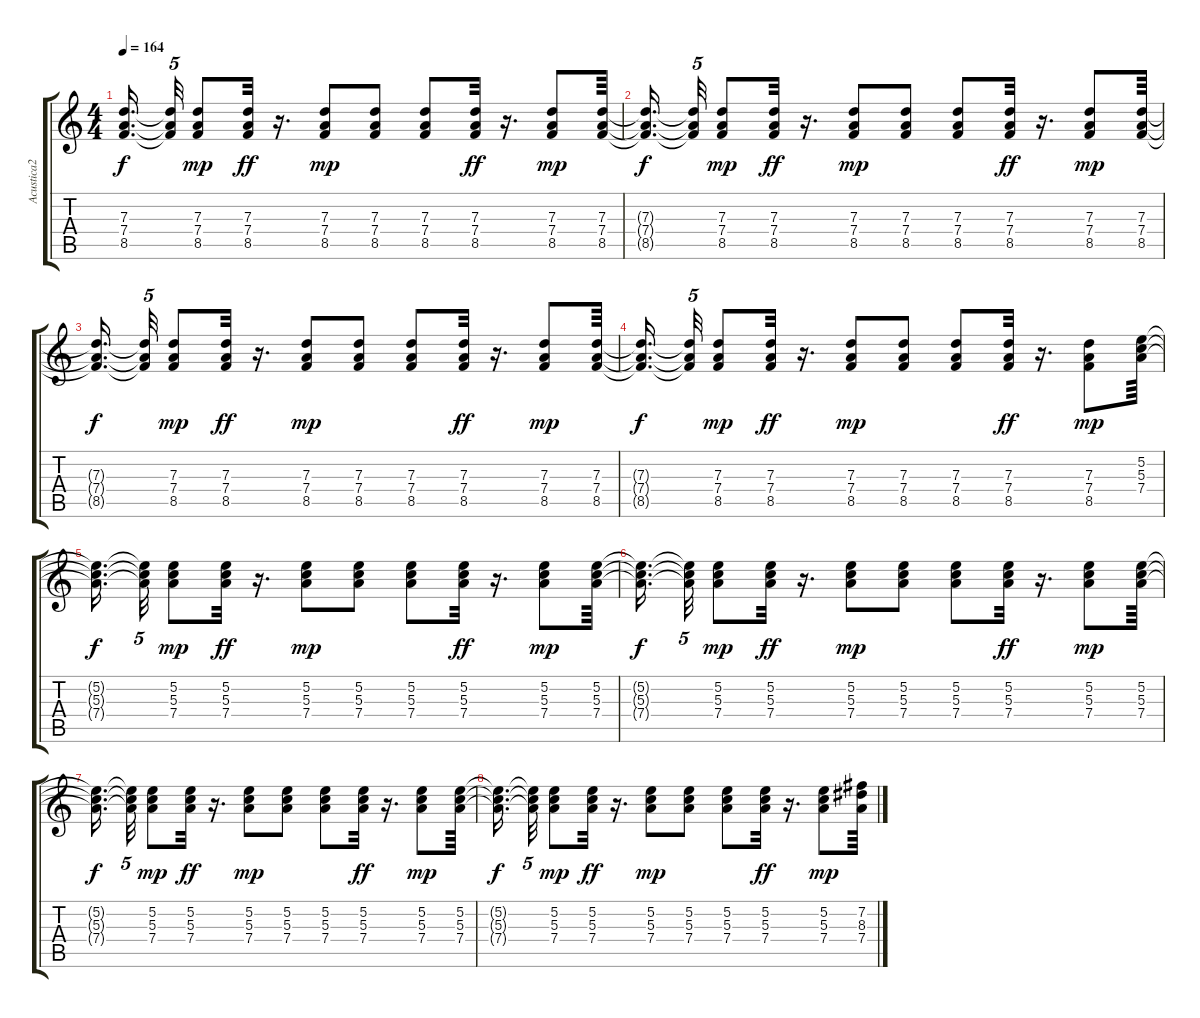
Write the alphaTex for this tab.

\track ("Acustica2" "Acustica2") {instrument acousticguitarsteel}
\staff {score tabs}
\tuning (E4 B3 G3 D3 A2 E2) {hide}
\ts (4 4)
\tempo 164
\clef g2
\ks c
(7.3{t} 7.4{t} 8.5{t}).16{d dy f beam splitsecondary} (7.3{t} 7.4{t} 8.5{t}).32{tu (5 4)} (7.3 7.4 8.5).8{dy mp} (7.3 7.4 8.5).32{dy ff} r.16{d} (7.3 7.4 8.5).8{dy mp} (7.3 7.4 8.5).8 (7.3 7.4 8.5).8 (7.3 7.4 8.5).32{dy ff} r.16{d} (7.3 7.4 8.5).8{dy mp} (7.3 7.4 8.5).64 |
(7.3{t} 7.4{t} 8.5{t}).16{d dy f beam splitsecondary} (7.3{t} 7.4{t} 8.5{t}).32{tu (5 4)} (7.3 7.4 8.5).8{dy mp} (7.3 7.4 8.5).32{dy ff} r.16{d} (7.3 7.4 8.5).8{dy mp} (7.3 7.4 8.5).8 (7.3 7.4 8.5).8 (7.3 7.4 8.5).32{dy ff} r.16{d} (7.3 7.4 8.5).8{dy mp} (7.3 7.4 8.5).64 |
(7.3{t} 7.4{t} 8.5{t}).16{d dy f beam splitsecondary} (7.3{t} 7.4{t} 8.5{t}).32{tu (5 4)} (7.3 7.4 8.5).8{dy mp} (7.3 7.4 8.5).32{dy ff} r.16{d} (7.3 7.4 8.5).8{dy mp} (7.3 7.4 8.5).8 (7.3 7.4 8.5).8 (7.3 7.4 8.5).32{dy ff} r.16{d} (7.3 7.4 8.5).8{dy mp} (7.3 7.4 8.5).64 |
(7.3{t} 7.4{t} 8.5{t}).16{d dy f beam splitsecondary} (7.3{t} 7.4{t} 8.5{t}).32{tu (5 4)} (7.3 7.4 8.5).8{dy mp} (7.3 7.4 8.5).32{dy ff} r.16{d} (7.3 7.4 8.5).8{dy mp} (7.3 7.4 8.5).8 (7.3 7.4 8.5).8 (7.3 7.4 8.5).32{dy ff} r.16{d} (7.3 7.4 8.5).8{dy mp} (5.2 5.3 7.4).64 |
(5.2{t} 5.3{t} 7.4{t}).16{d dy f beam splitsecondary} (5.2{t} 5.3{t} 7.4{t}).32{tu (5 4)} (5.2 5.3 7.4).8{dy mp} (5.2 5.3 7.4).32{dy ff} r.16{d} (5.2 5.3 7.4).8{dy mp} (5.2 5.3 7.4).8 (5.2 5.3 7.4).8 (5.2 5.3 7.4).32{dy ff} r.16{d} (5.2 5.3 7.4).8{dy mp} (5.2 5.3 7.4).64 |
(5.2{t} 5.3{t} 7.4{t}).16{d dy f beam splitsecondary} (5.2{t} 5.3{t} 7.4{t}).32{tu (5 4)} (5.2 5.3 7.4).8{dy mp} (5.2 5.3 7.4).32{dy ff} r.16{d} (5.2 5.3 7.4).8{dy mp} (5.2 5.3 7.4).8 (5.2 5.3 7.4).8 (5.2 5.3 7.4).32{dy ff} r.16{d} (5.2 5.3 7.4).8{dy mp} (5.2 5.3 7.4).64 |
(5.2{t} 5.3{t} 7.4{t}).16{d dy f beam splitsecondary} (5.2{t} 5.3{t} 7.4{t}).32{tu (5 4)} (5.2 5.3 7.4).8{dy mp} (5.2 5.3 7.4).32{dy ff} r.16{d} (5.2 5.3 7.4).8{dy mp} (5.2 5.3 7.4).8 (5.2 5.3 7.4).8 (5.2 5.3 7.4).32{dy ff} r.16{d} (5.2 5.3 7.4).8{dy mp} (5.2 5.3 7.4).64 |
(5.2{t} 5.3{t} 7.4{t}).16{d dy f beam splitsecondary} (5.2{t} 5.3{t} 7.4{t}).32{tu (5 4)} (5.2 5.3 7.4).8{dy mp} (5.2 5.3 7.4).32{dy ff} r.16{d} (5.2 5.3 7.4).8{dy mp} (5.2 5.3 7.4).8 (5.2 5.3 7.4).8 (5.2 5.3 7.4).32{dy ff} r.16{d} (5.2 5.3 7.4).8{dy mp} (7.2 8.3 7.4).64
